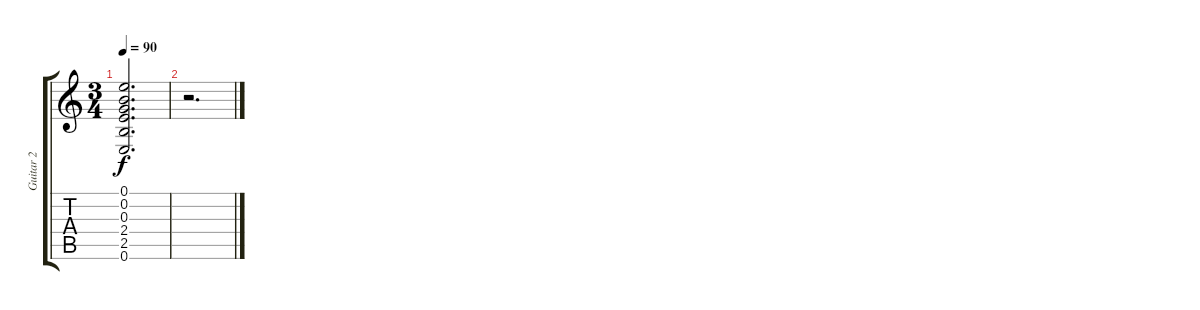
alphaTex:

\track ("Guitar 2" "Guitar 2") {instrument acousticguitarsteel}
\staff {score tabs}
\tuning (E4 B3 G3 D3 A2 E2) {hide}
\ts (3 4)
\tempo 90
\clef g2
\ks c
(0.1{t} 0.2{t} 0.3{t} 2.4{t} 2.5{t} 0.6{t}).2{d dy f} |
r.2{d}
